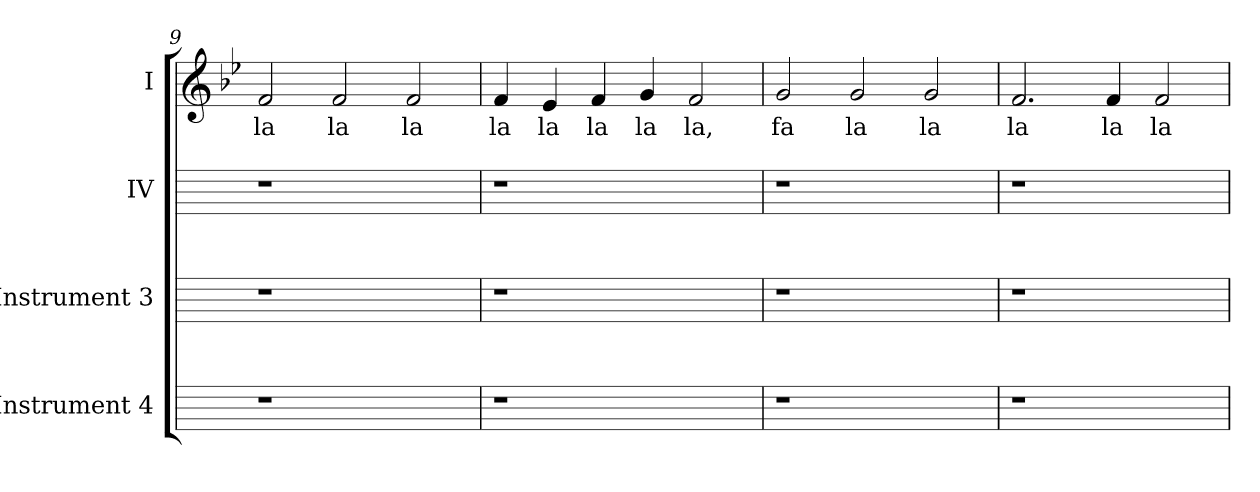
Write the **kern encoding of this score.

**kern	**kern	**kern	**kern	**text
*part4	*part3	*part2	*part1	*part1
*staff4	*staff3	*staff2	*staff1	*staff1
*I"Instrument 4	*I"Instrument 3	*I"IV	*I"I	*
*	*	*	*clefG2	*
*	*	*	*k[b-e-]	*
*	*	*	*B-:	*
=9	=9	=9	=9	=9
!	!	!	!	!LO:LY:b:cj
1r	1r	1r	2f/	la
!	!	!	!	!LO:LY:b:cj
.	.	.	2f/	la
!	!	!	!	!LO:LY:b:cj
2ryy	2ryy	2ryy	2f/	la
=10	=10	=10	=10	=10
!	!	!	!	!LO:LY:b:cj
1r	1r	1r	4f/	la
!	!	!	!	!LO:LY:b:cj
.	.	.	4e-/	la
!	!	!	!	!LO:LY:b:cj
.	.	.	4f/	la
!	!	!	!	!LO:LY:b:cj
.	.	.	4g/	la
!	!	!	!	!LO:LY:b:cj
2ryy	2ryy	2ryy	2f/	la,
=11	=11	=11	=11	=11
!	!	!	!	!LO:LY:b:cj
1r	1r	1r	2g/	fa
!	!	!	!	!LO:LY:b:cj
.	.	.	2g/	la
!	!	!	!	!LO:LY:b:cj
2ryy	2ryy	2ryy	2g/	la
=12	=12	=12	=12	=12
!	!	!	!	!LO:LY:b:cj
1r	1r	1r	2.f/	la
!	!	!	!	!LO:LY:b:cj
.	.	.	4f/	la
!	!	!	!	!LO:LY:b:cj
2ryy	2ryy	2ryy	2f/	la
=	=	=	=	=
*-	*-	*-	*-	*-
